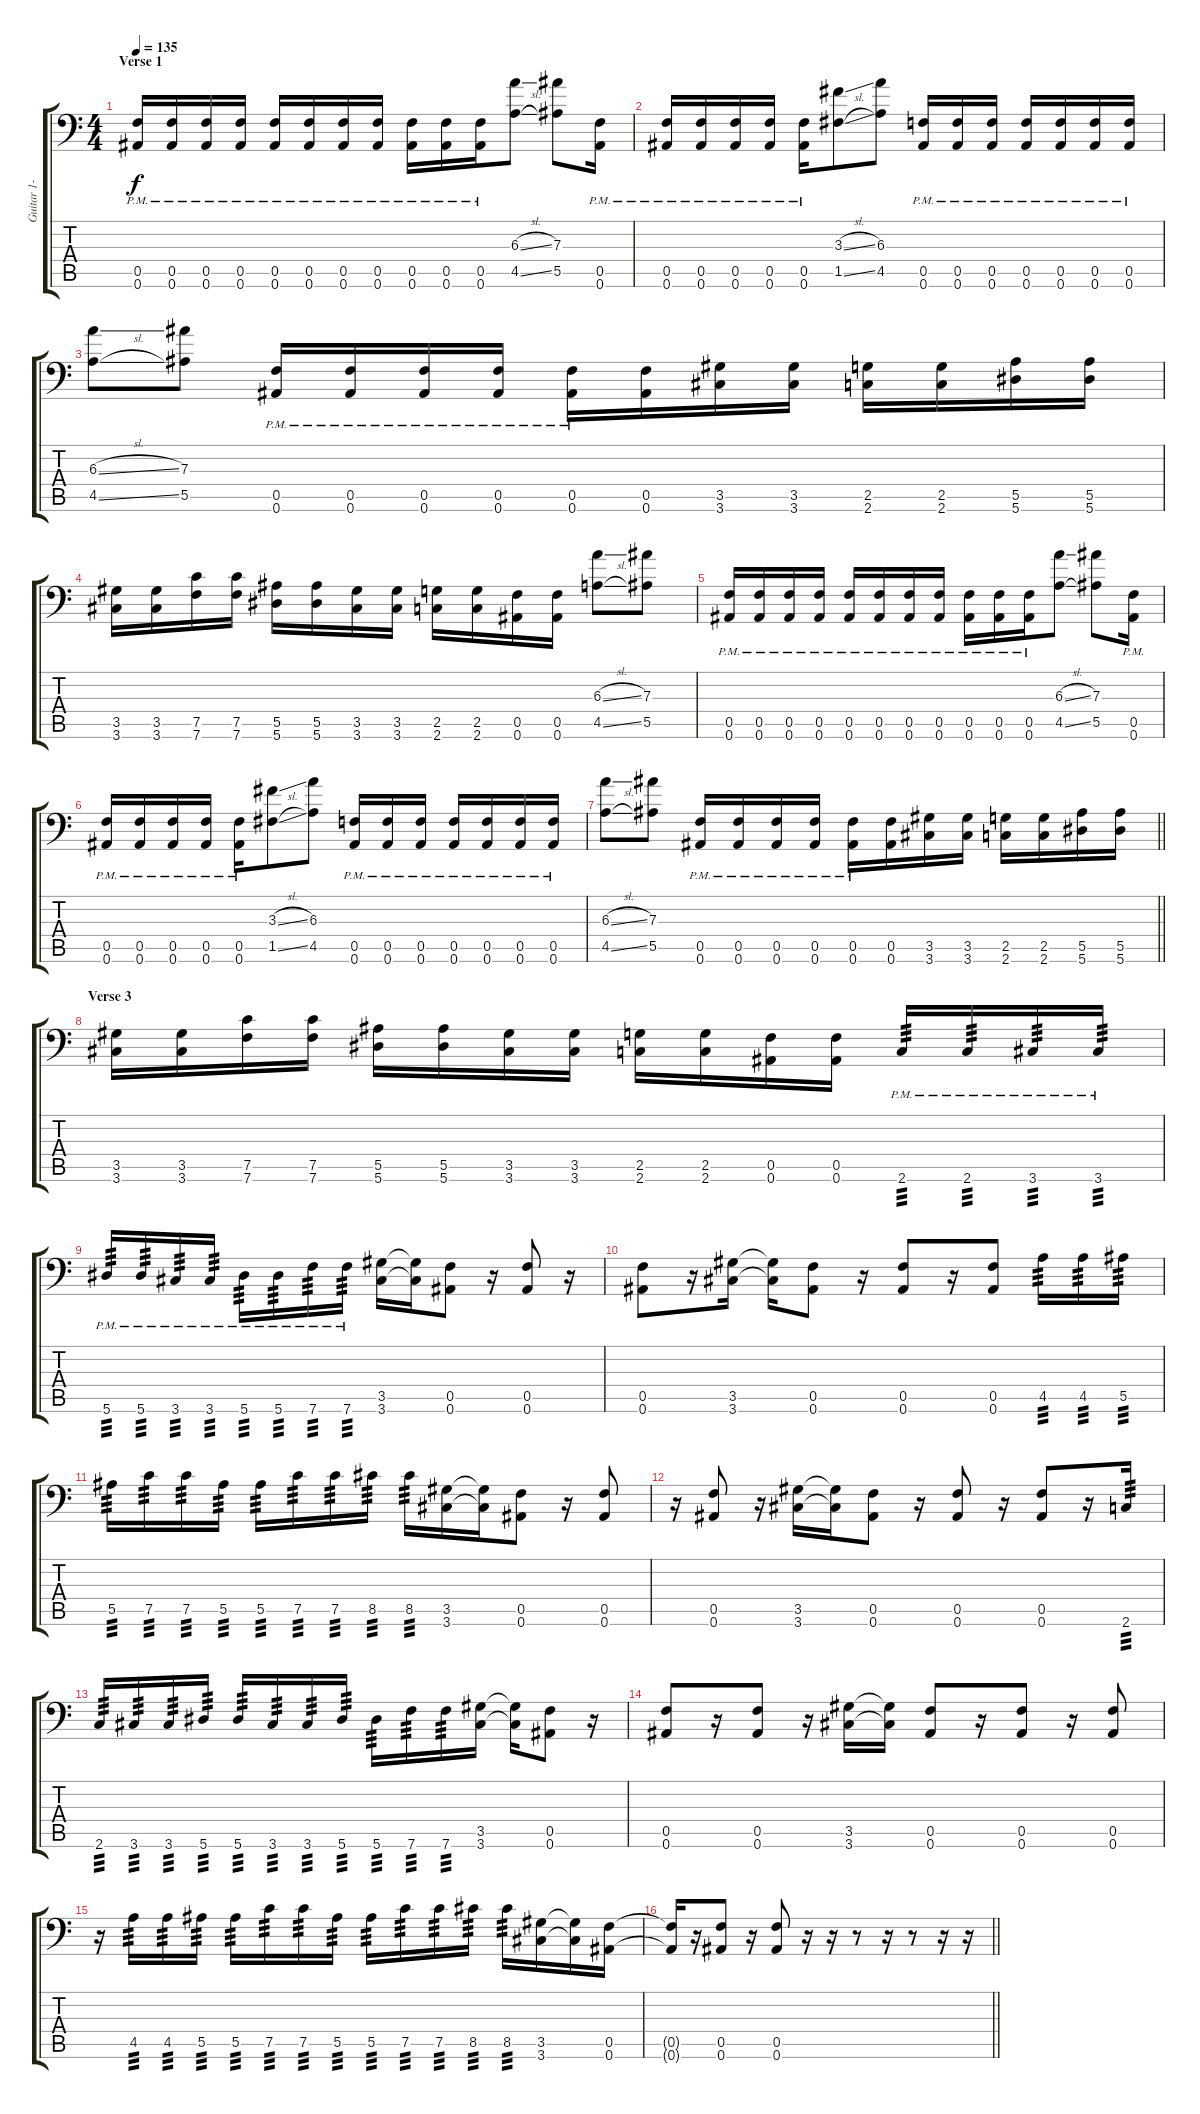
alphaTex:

\track ("Guitar 1- Left Side" "Guitar 1- ") {instrument distortionguitar}
\staff {score tabs}
\tuning (C4 G3 Eb3 Bb2 F2 Bb1) {hide}
\ts (4 4)
\section ("" "Verse 1")
\tempo 135
\clef f4
\ks c
(0.5{pm} 0.6{pm}).16{dy f} (0.5{pm} 0.6{pm}).16 (0.5{pm} 0.6{pm}).16 (0.5{pm} 0.6{pm}).16 (0.5{pm} 0.6{pm}).16 (0.5{pm} 0.6{pm}).16 (0.5{pm} 0.6{pm}).16 (0.5{pm} 0.6{pm}).16 (0.5{pm} 0.6{pm}).16 (0.5{pm} 0.6{pm}).16 (0.5{pm} 0.6{pm}).16 (6.3{sl} 4.5{sl}).8 (7.3 5.5).8 (0.5{pm} 0.6{pm}).16 |
(0.5{pm} 0.6{pm}).16 (0.5{pm} 0.6{pm}).16 (0.5{pm} 0.6{pm}).16 (0.5{pm} 0.6{pm}).16 (0.5{pm} 0.6{pm}).16 (3.3{sl} 1.5{sl}).8 (6.3 4.5).8 (0.5{pm} 0.6{pm}).16 (0.5{pm} 0.6{pm}).16 (0.5{pm} 0.6{pm}).16 (0.5{pm} 0.6{pm}).16 (0.5{pm} 0.6{pm}).16 (0.5{pm} 0.6{pm}).16 (0.5{pm} 0.6{pm}).16 |
(6.3{sl} 4.5{sl}).8 (7.3 5.5).8 (0.5{pm} 0.6{pm}).16 (0.5{pm} 0.6{pm}).16 (0.5{pm} 0.6{pm}).16 (0.5{pm} 0.6{pm}).16 (0.5{pm} 0.6{pm}).16 (0.5 0.6).16 (3.5 3.6).16 (3.5 3.6).16 (2.5 2.6).16 (2.5 2.6).16 (5.5 5.6).16 (5.5 5.6).16 |
(3.5 3.6).16 (3.5 3.6).16 (7.5 7.6).16 (7.5 7.6).16 (5.5 5.6).16 (5.5 5.6).16 (3.5 3.6).16 (3.5 3.6).16 (2.5 2.6).16 (2.5 2.6).16 (0.5 0.6).16 (0.5 0.6).16 (6.3{sl} 4.5{sl}).8 (7.3 5.5).8 |
(0.5{pm} 0.6{pm}).16 (0.5{pm} 0.6{pm}).16 (0.5{pm} 0.6{pm}).16 (0.5{pm} 0.6{pm}).16 (0.5{pm} 0.6{pm}).16 (0.5{pm} 0.6{pm}).16 (0.5{pm} 0.6{pm}).16 (0.5{pm} 0.6{pm}).16 (0.5{pm} 0.6{pm}).16 (0.5{pm} 0.6{pm}).16 (0.5{pm} 0.6{pm}).16 (6.3{sl} 4.5{sl}).8 (7.3 5.5).8 (0.5{pm} 0.6{pm}).16 |
(0.5{pm} 0.6{pm}).16 (0.5{pm} 0.6{pm}).16 (0.5{pm} 0.6{pm}).16 (0.5{pm} 0.6{pm}).16 (0.5{pm} 0.6{pm}).16 (3.3{sl} 1.5{sl}).8 (6.3 4.5).8 (0.5{pm} 0.6{pm}).16 (0.5{pm} 0.6{pm}).16 (0.5{pm} 0.6{pm}).16 (0.5{pm} 0.6{pm}).16 (0.5{pm} 0.6{pm}).16 (0.5{pm} 0.6{pm}).16 (0.5{pm} 0.6{pm}).16 |
\barLineRight lightlight
(6.3{sl} 4.5{sl}).8 (7.3 5.5).8 (0.5{pm} 0.6{pm}).16 (0.5{pm} 0.6{pm}).16 (0.5{pm} 0.6{pm}).16 (0.5{pm} 0.6{pm}).16 (0.5{pm} 0.6{pm}).16 (0.5 0.6).16 (3.5 3.6).16 (3.5 3.6).16 (2.5 2.6).16 (2.5 2.6).16 (5.5 5.6).16 (5.5 5.6).16 |
\section ("" "Verse 3")
(3.5 3.6).16 (3.5 3.6).16 (7.5 7.6).16 (7.5 7.6).16 (5.5 5.6).16 (5.5 5.6).16 (3.5 3.6).16 (3.5 3.6).16 (2.5 2.6).16 (2.5 2.6).16 (0.5 0.6).16 (0.5 0.6).16 2.6{pm}.16{tp 3} 2.6{pm}.16{tp 3} 3.6{pm}.16{tp 3} 3.6{pm}.16{tp 3} |
5.6{pm}.16{tp 3} 5.6{pm}.16{tp 3} 3.6{pm}.16{tp 3} 3.6{pm}.16{tp 3} 5.6{pm}.16{tp 3} 5.6{pm}.16{tp 3} 7.6{pm}.16{tp 3} 7.6{pm}.16{tp 3} (3.5 3.6).16 (3.5{t} 3.6{t}).16 (0.5 0.6).8 r.16 (0.5 0.6).8 r.16 |
(0.5 0.6).8 r.16 (3.5 3.6).16 (3.5{t} 3.6{t}).16 (0.5 0.6).8 r.16 (0.5 0.6).8 r.16 (0.5 0.6).8 4.5.16{tp 3} 4.5.16{tp 3} 5.5.16{tp 3} |
5.5.16{tp 3} 7.5.16{tp 3} 7.5.16{tp 3} 5.5.16{tp 3} 5.5.16{tp 3} 7.5.16{tp 3} 7.5.16{tp 3} 8.5.16{tp 3} 8.5.16{tp 3} (3.5 3.6).16 (3.5{t} 3.6{t}).16 (0.5 0.6).8 r.16 (0.5 0.6).8 |
r.16 (0.5 0.6).8 r.16 (3.5 3.6).16 (3.5{t} 3.6{t}).16 (0.5 0.6).8 r.16 (0.5 0.6).8 r.16 (0.5 0.6).8 r.16 2.6.16{tp 3} |
2.6.16{tp 3} 3.6.16{tp 3} 3.6.16{tp 3} 5.6.16{tp 3} 5.6.16{tp 3} 3.6.16{tp 3} 3.6.16{tp 3} 5.6.16{tp 3} 5.6.16{tp 3} 7.6.16{tp 3} 7.6.16{tp 3} (3.5 3.6).16 (3.5{t} 3.6{t}).16 (0.5 0.6).8 r.16 |
(0.5 0.6).8 r.16 (0.5 0.6).8 r.16 (3.5 3.6).16 (3.5{t} 3.6{t}).16 (0.5 0.6).8 r.16 (0.5 0.6).8 r.16 (0.5 0.6).8 |
r.16 4.5.16{tp 3} 4.5.16{tp 3} 5.5.16{tp 3} 5.5.16{tp 3} 7.5.16{tp 3} 7.5.16{tp 3} 5.5.16{tp 3} 5.5.16{tp 3} 7.5.16{tp 3} 7.5.16{tp 3} 8.5.16{tp 3} 8.5.16{tp 3} (3.5 3.6).16 (3.5{t} 3.6{t}).16 (0.5 0.6).16 |
\barLineRight lightlight
(0.5{t} 0.6{t}).16 r.16 (0.5 0.6).8 r.16 (0.5 0.6).8 r.16 r.16 r.8 r.16 r.8 r.16 r.16
